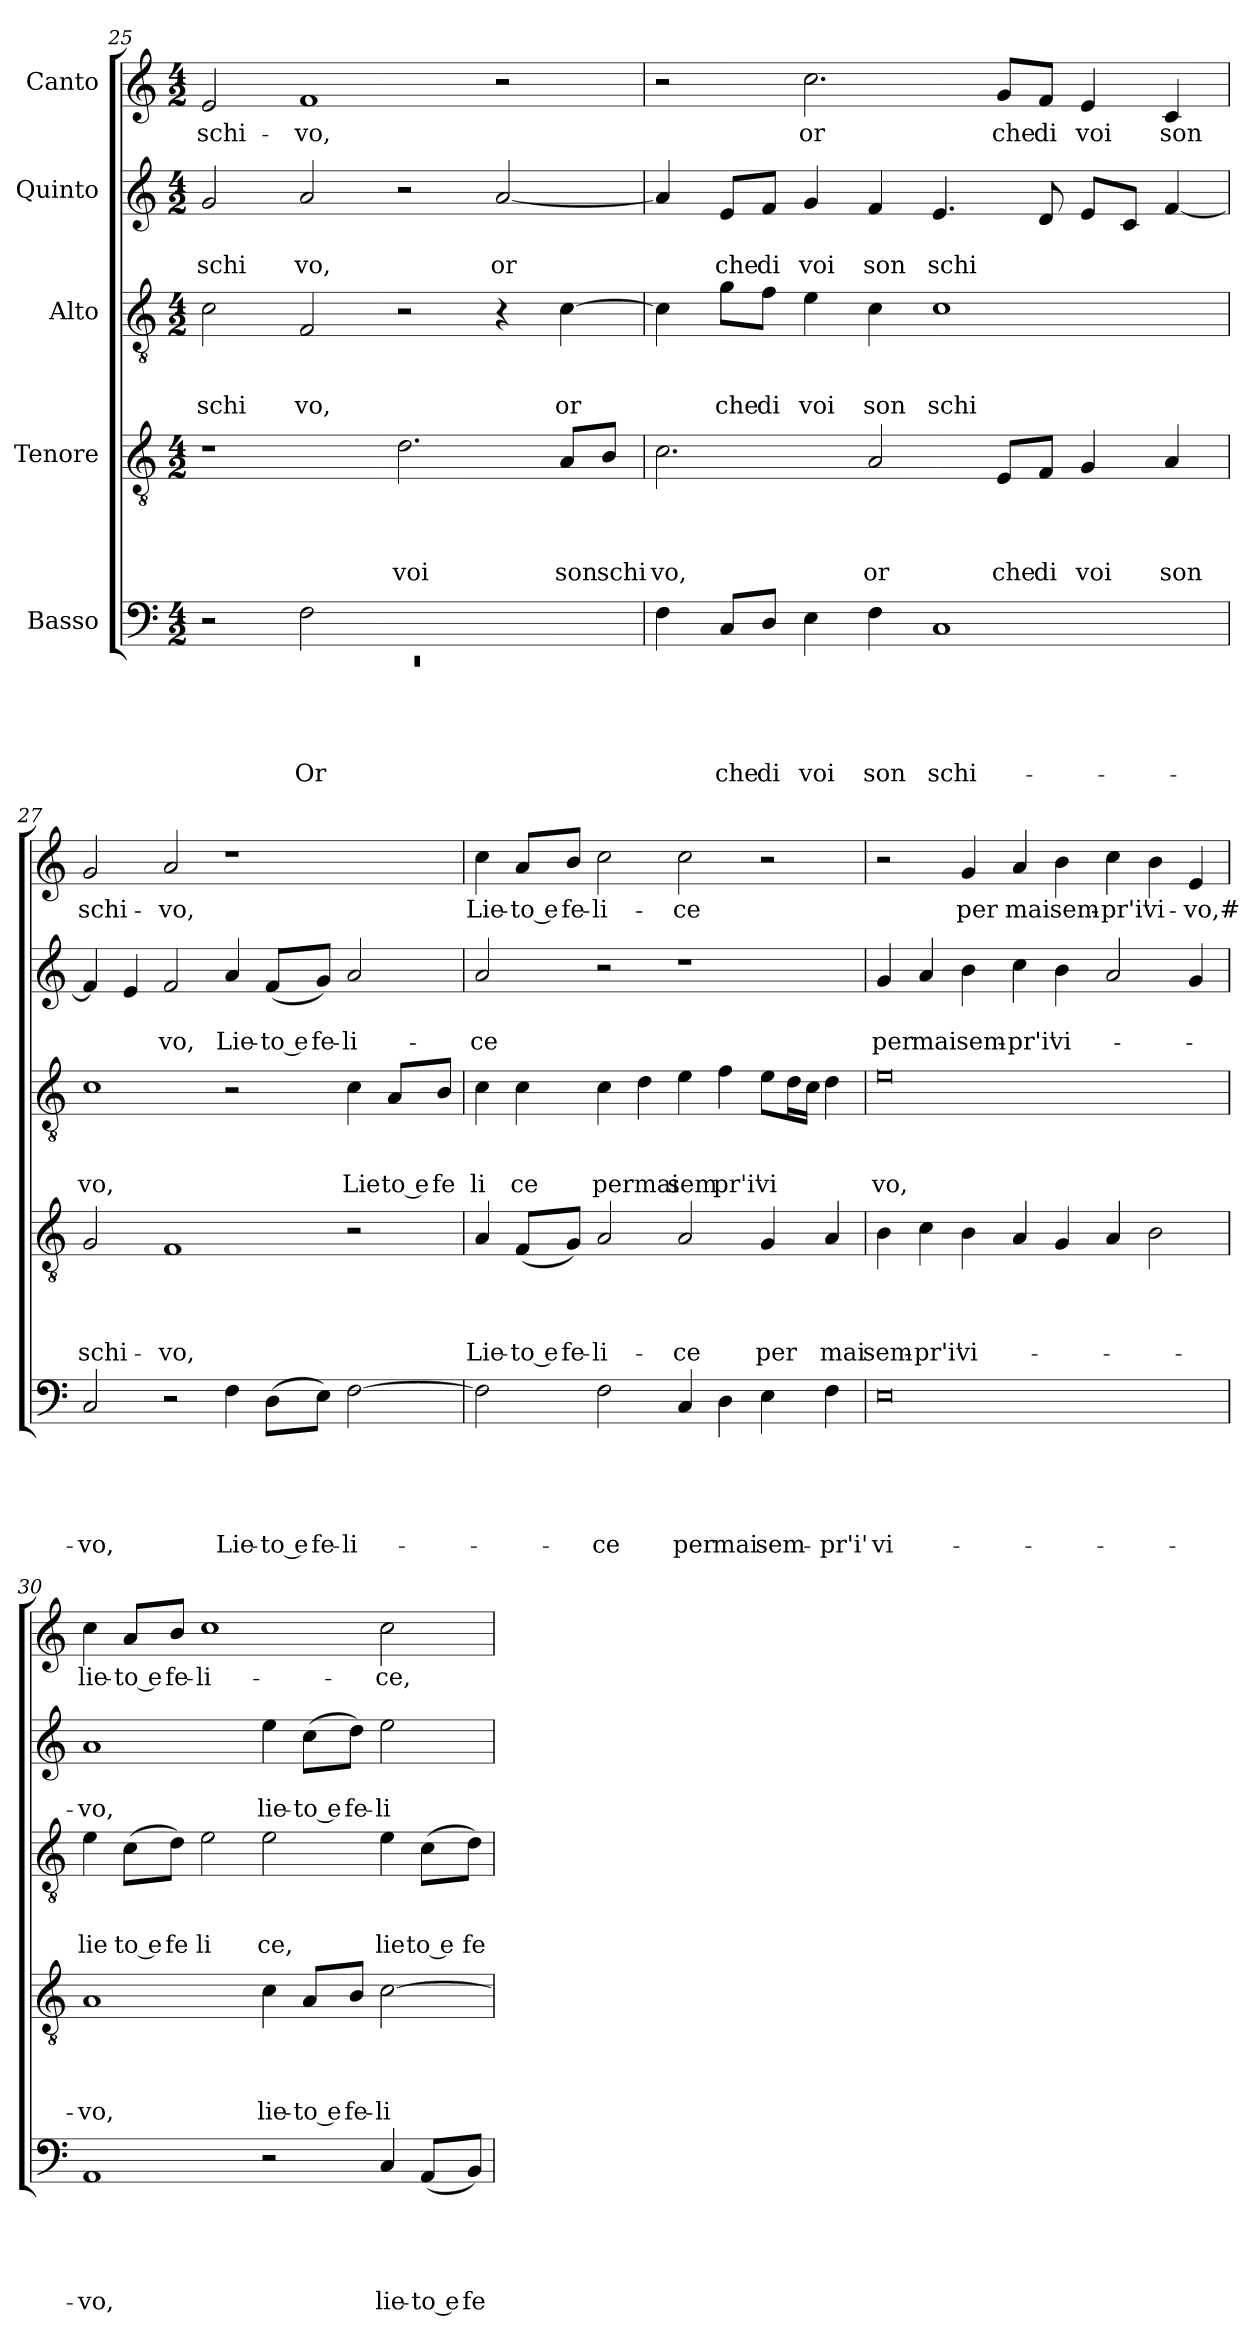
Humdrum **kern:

**kern	**text	**text	**text	**text	**text	**kern	**text	**text	**text	**text	**kern	**text	**text	**text	**kern	**text	**text	**kern	**text
*part5	*part5	*part5	*part5	*part5	*part5	*part4	*part4	*part4	*part4	*part4	*part3	*part3	*part3	*part3	*part2	*part2	*part2	*part1	*part1
*staff5	*staff5	*staff5	*staff5	*staff5	*staff5	*staff4	*staff4	*staff4	*staff4	*staff4	*staff3	*staff3	*staff3	*staff3	*staff2	*staff2	*staff2	*staff1	*staff1
*I"Basso	*	*	*	*	*	*I"Tenore	*	*	*	*	*I"Alto	*	*	*	*I"Quinto	*	*	*I"Canto	*
*clefF4	*	*	*	*	*	*clefGv2	*	*	*	*	*clefGv2	*	*	*	*clefG2	*	*	*clefG2	*
*k[]	*	*	*	*	*	*k[]	*	*	*	*	*k[]	*	*	*	*k[]	*	*	*k[]	*
*C:	*	*	*	*	*	*C:	*	*	*	*	*C:	*	*	*	*C:	*	*	*C:	*
*M4/2	*	*	*	*	*	*M4/2	*	*	*	*	*M4/2	*	*	*	*M4/2	*	*	*M4/2	*
=25	=25	=25	=25	=25	=25	=25	=25	=25	=25	=25	=25	=25	=25	=25	=25	=25	=25	=25	=25
*^	*	*	*	*	*	*	*	*	*	*	*	*	*	*	*	*	*	*	*
!	!LO:N:vis=1	!	!	!	!	!	!	!	!	!	!	!	!	!	!LO:LY:b	!	!	!LO:LY:b	!	!LO:LY:b
*	*^	*	*	*	*	*	*	*	*	*	*	*	*	*	*	*	*	*	*	*
0ryy	0rEE	2r	.	.	.	.	.	1r	.	.	.	.	2c\	.	.	schi	2g/	.	schi	2e/	schi-
!	!	!	!	!	!	!	!LO:LY:b	!	!	!	!	!	!	!	!	!LO:LY:b	!	!	!LO:LY:b	!	!LO:LY:b
.	.	2F\	.	.	.	.	Or	.	.	.	.	.	2F/	.	.	vo,	2a/	.	vo,	1f	-vo,
!	!	!	!	!	!	!	!	!	!	!	!	!LO:LY:b	!	!	!	!	!	!	!	!	!
.	.	1ryy	.	.	.	.	.	2.d\	.	.	.	voi	2r	.	.	.	2r	.	.	.	.
!	!	!	!	!	!	!	!	!	!	!	!	!	!	!	!	!	!	!	!LO:LY:b	!	!
.	.	.	.	.	.	.	.	.	.	.	.	.	4r	.	.	.	[<2a/	.	or	2r	.
!	!	!	!	!	!	!	!	!	!	!	!	!LO:LY:b	!	!	!	!LO:LY:b	!	!	!	!	!
.	.	.	.	.	.	.	.	8A/L	.	.	.	son	[>4c\	.	.	or	.	.	.	.	.
!	!	!	!	!	!	!	!	!	!	!	!	!LO:LY:b	!	!	!	!	!	!	!	!	!
.	.	.	.	.	.	.	.	8B/J	.	.	.	schi	.	.	.	.	.	.	.	.	.
*v	*v	*v	*	*	*	*	*	*	*	*	*	*	*	*	*	*	*	*	*	*	*
=26	=26	=26	=26	=26	=26	=26	=26	=26	=26	=26	=26	=26	=26	=26	=26	=26	=26	=26	=26
!	!	!	!	!	!	!	!	!	!	!LO:LY:b	!	!	!	!	!	!	!	!	!
4F\	.	.	.	.	.	2.c\	.	.	.	vo,	4c\]	.	.	.	4a/]	.	.	2r	.
!	!	!	!	!	!LO:LY:b	!	!	!	!	!	!	!	!	!LO:LY:b	!	!	!LO:LY:b	!	!
8C/L	.	.	.	.	che	.	.	.	.	.	8g\L	.	.	che	8e/L	.	che	.	.
!	!	!	!	!	!LO:LY:b	!	!	!	!	!	!	!	!	!LO:LY:b	!	!	!LO:LY:b	!	!
8D/J	.	.	.	.	di	.	.	.	.	.	8f\J	.	.	di	8f/J	.	di	.	.
!	!	!	!	!	!LO:LY:b	!	!	!	!	!	!	!	!	!LO:LY:b	!	!	!LO:LY:b	!	!LO:LY:b
4E\	.	.	.	.	voi	.	.	.	.	.	4e\	.	.	voi	4g/	.	voi	2.cc\	or
!	!	!	!	!	!LO:LY:b	!	!	!	!	!LO:LY:b	!	!	!	!LO:LY:b	!	!	!LO:LY:b	!	!
4F\	.	.	.	.	son	2A/	.	.	.	or	4c\	.	.	son	4f/	.	son	.	.
!	!	!	!	!	!LO:LY:b	!	!	!	!	!	!	!	!	!LO:LY:b	!	!	!LO:LY:b	!	!
1C	.	.	.	.	schi-	.	.	.	.	.	1c	.	.	schi	4.e/	.	schi	.	.
!	!	!	!	!	!	!	!	!	!	!LO:LY:b	!	!	!	!	!	!	!	!	!LO:LY:b
.	.	.	.	.	.	8E/L	.	.	.	che	.	.	.	.	.	.	.	8g/L	che
!	!	!	!	!	!	!	!	!	!	!LO:LY:b	!	!	!	!	!	!	!	!	!LO:LY:b
.	.	.	.	.	.	8F/J	.	.	.	di	.	.	.	.	8d/	.	.	8f/J	di
!	!	!	!	!	!	!	!	!	!	!LO:LY:b	!	!	!	!	!	!	!	!	!LO:LY:b
.	.	.	.	.	.	4G/	.	.	.	voi	.	.	.	.	8e/L	.	.	4e/	voi
.	.	.	.	.	.	.	.	.	.	.	.	.	.	.	8c/J	.	.	.	.
!	!	!	!	!	!	!	!	!	!	!LO:LY:b	!	!	!	!	!	!	!	!	!LO:LY:b
.	.	.	.	.	.	4A/	.	.	.	son	.	.	.	.	[>4f/	.	.	4c/	son
!!LO:PB:g=z
=27	=27	=27	=27	=27	=27	=27	=27	=27	=27	=27	=27	=27	=27	=27	=27	=27	=27	=27	=27
!	!	!	!	!	!LO:LY:b	!	!	!	!	!LO:LY:b	!	!	!	!LO:LY:b	!	!	!	!	!LO:LY:b
2C/	.	.	.	.	-vo,	2G/	.	.	.	schi-	1c	.	.	vo,	4f/]	.	.	2g/	schi-
.	.	.	.	.	.	.	.	.	.	.	.	.	.	.	4e/	.	.	.	.
!	!	!	!	!	!	!	!	!	!	!LO:LY:b	!	!	!	!	!	!	!LO:LY:b	!	!LO:LY:b
2r	.	.	.	.	.	1F	.	.	.	-vo,	.	.	.	.	2f/	.	vo,	2a/	-vo,
!	!	!	!	!	!LO:LY:b	!	!	!	!	!	!	!	!	!	!	!	!LO:LY:b	!	!
4F\	.	.	.	.	Lie-	.	.	.	.	.	2r	.	.	.	4a/	.	Lie-	1r	.
!	!	!	!	!	!LO:LY:b:rj	!	!	!	!	!	!	!	!	!	!	!	!LO:LY:b:rj	!	!
(<8D\L	.	.	.	.	-to e	.	.	.	.	.	.	.	.	.	(<8f/L	.	-to e	.	.
!	!	!	!	!	!LO:LY:b	!	!	!	!	!	!	!	!	!	!	!	!LO:LY:b	!	!
8E\J)	.	.	.	.	fe-	.	.	.	.	.	.	.	.	.	8g/J)	.	fe-	.	.
!	!	!	!	!	!LO:LY:b	!	!	!	!	!	!	!	!	!LO:LY:b	!	!	!LO:LY:b	!	!
[>2F\	.	.	.	.	-li-	2r	.	.	.	.	4c\	.	.	Lie	2a/	.	-li-	.	.
!	!	!	!	!	!	!	!	!	!	!	!	!	!	!LO:LY:b:rj	!	!	!	!	!
.	.	.	.	.	.	.	.	.	.	.	8A/L	.	.	to e	.	.	.	.	.
!	!	!	!	!	!	!	!	!	!	!	!	!	!	!LO:LY:b	!	!	!	!	!
.	.	.	.	.	.	.	.	.	.	.	8B/J	.	.	fe	.	.	.	.	.
=28	=28	=28	=28	=28	=28	=28	=28	=28	=28	=28	=28	=28	=28	=28	=28	=28	=28	=28	=28
!	!	!	!	!	!	!	!	!	!	!LO:LY:b	!	!	!	!LO:LY:b	!	!	!LO:LY:b	!	!LO:LY:b
2F\]	.	.	.	.	.	4A/	.	.	.	Lie-	4c\	.	.	li	2a/	.	-ce	4cc\	Lie-
!	!	!	!	!	!	!	!	!	!	!LO:LY:b:rj	!	!	!	!LO:LY:b	!	!	!	!	!LO:LY:b:rj
.	.	.	.	.	.	(<8F/L	.	.	.	-to e	4c\	.	.	ce	.	.	.	8a/L	-to e
!	!	!	!	!	!	!	!	!	!	!LO:LY:b	!	!	!	!	!	!	!	!	!LO:LY:b
.	.	.	.	.	.	8G/J)	.	.	.	fe-	.	.	.	.	.	.	.	8b/J	fe-
!	!	!	!	!	!LO:LY:b	!	!	!	!	!LO:LY:b	!	!	!	!LO:LY:b	!	!	!	!	!LO:LY:b
2F\	.	.	.	.	-ce	2A/	.	.	.	-li-	4c\	.	.	permai	2r	.	.	2cc\	-li-
.	.	.	.	.	.	.	.	.	.	.	4d\	.	.	.	.	.	.	.	.
!	!	!	!	!	!LO:LY:b	!	!	!	!	!LO:LY:b	!	!	!	!LO:LY:b	!	!	!	!	!LO:LY:b
4C/	.	.	.	.	per	2A/	.	.	.	-ce	4e\	.	.	sem	1r	.	.	2cc\	-ce
!	!	!	!	!	!LO:LY:b	!	!	!	!	!	!	!	!	!LO:LY:b	!	!	!	!	!
4D\	.	.	.	.	mai	.	.	.	.	.	4f\	.	.	pr'i'	.	.	.	.	.
!	!	!	!	!	!LO:LY:b	!	!	!	!	!LO:LY:b	!	!	!	!LO:LY:b	!	!	!	!	!
4E\	.	.	.	.	sem-	4G/	.	.	.	per	8e\L	.	.	vi	.	.	.	2r	.
.	.	.	.	.	.	.	.	.	.	.	16d\L	.	.	.	.	.	.	.	.
.	.	.	.	.	.	.	.	.	.	.	16c\JJ	.	.	.	.	.	.	.	.
!	!	!	!	!	!LO:LY:b	!	!	!	!	!LO:LY:b	!	!	!	!	!	!	!	!	!
4F\	.	.	.	.	-pr'i'	4A/	.	.	.	mai	4d\	.	.	.	.	.	.	.	.
=29	=29	=29	=29	=29	=29	=29	=29	=29	=29	=29	=29	=29	=29	=29	=29	=29	=29	=29	=29
!	!	!	!	!	!LO:LY:b	!	!	!	!	!LO:LY:b	!	!	!	!LO:LY:b	!	!	!LO:LY:b	!	!
0E	.	.	.	.	vi-	4B\	.	.	.	sem-	0e	.	.	vo,	4g/	.	per	2r	.
!	!	!	!	!	!	!	!	!	!	!LO:LY:b	!	!	!	!	!	!	!LO:LY:b	!	!
.	.	.	.	.	.	4c\	.	.	.	-pr'i'	.	.	.	.	4a/	.	mai	.	.
!	!	!	!	!	!	!	!	!	!	!LO:LY:b	!	!	!	!	!	!	!LO:LY:b	!	!LO:LY:b
.	.	.	.	.	.	4B\	.	.	.	vi-	.	.	.	.	4b\	.	sem-	4g/	per
!	!	!	!	!	!	!	!	!	!	!	!	!	!	!	!	!	!LO:LY:b	!	!LO:LY:b
.	.	.	.	.	.	4A/	.	.	.	.	.	.	.	.	4cc\	.	-pr'i'	4a/	mai
!	!	!	!	!	!	!	!	!	!	!	!	!	!	!	!	!	!LO:LY:b	!	!LO:LY:b
.	.	.	.	.	.	4G/	.	.	.	.	.	.	.	.	4b\	.	vi-	4b\	sem-
!	!	!	!	!	!	!	!	!	!	!	!	!	!	!	!	!	!	!	!LO:LY:b
.	.	.	.	.	.	4A/	.	.	.	.	.	.	.	.	2a/	.	.	4cc\	-pr'i'
!	!	!	!	!	!	!	!	!	!	!	!	!	!	!	!	!	!	!	!LO:LY:b
.	.	.	.	.	.	2B\	.	.	.	.	.	.	.	.	.	.	.	4b\	vi-
!	!	!	!	!	!	!	!	!	!	!	!	!	!	!	!	!	!	!	!LO:LY:b:rj
.	.	.	.	.	.	.	.	.	.	.	.	.	.	.	4g/	.	.	4e/	-vo,#
=30	=30	=30	=30	=30	=30	=30	=30	=30	=30	=30	=30	=30	=30	=30	=30	=30	=30	=30	=30
!	!	!	!	!	!LO:LY:b	!	!	!	!	!LO:LY:b	!	!	!	!LO:LY:b	!	!	!LO:LY:b	!	!LO:LY:b
1AA	.	.	.	.	-vo,	1A	.	.	.	-vo,	4e\	.	.	lie	1a	.	-vo,	4cc\	lie-
!	!	!	!	!	!	!	!	!	!	!	!	!	!	!LO:LY:b:rj	!	!	!	!	!LO:LY:b:rj
.	.	.	.	.	.	.	.	.	.	.	(<8c\L	.	.	to e	.	.	.	8a/L	-to e
!	!	!	!	!	!	!	!	!	!	!	!	!	!	!LO:LY:b	!	!	!	!	!LO:LY:b
.	.	.	.	.	.	.	.	.	.	.	8d\J)	.	.	fe	.	.	.	8b/J	fe-
!	!	!	!	!	!	!	!	!	!	!	!	!	!	!LO:LY:b	!	!	!	!	!LO:LY:b
.	.	.	.	.	.	.	.	.	.	.	2e\	.	.	li	.	.	.	1cc	-li-
!	!	!	!	!	!	!	!	!	!	!LO:LY:b	!	!	!	!LO:LY:b	!	!	!LO:LY:b	!	!
2r	.	.	.	.	.	4c\	.	.	.	lie-	2e\	.	.	ce,	4ee\	.	lie-	.	.
!	!	!	!	!	!	!	!	!	!	!LO:LY:b:rj	!	!	!	!	!	!	!LO:LY:b:rj	!	!
.	.	.	.	.	.	8A/L	.	.	.	-to e	.	.	.	.	(<8cc\L	.	-to e	.	.
!	!	!	!	!	!	!	!	!	!	!LO:LY:b	!	!	!	!	!	!	!LO:LY:b	!	!
.	.	.	.	.	.	8B/J	.	.	.	fe-	.	.	.	.	8dd\J)	.	fe-	.	.
!	!	!	!	!	!LO:LY:b	!	!	!	!	!LO:LY:b	!	!	!	!LO:LY:b	!	!	!LO:LY:b	!	!LO:LY:b
4C/	.	.	.	.	lie-	[<2c\	.	.	.	-li-	4e\	.	.	lie	2ee\	.	-li-	2cc\	-ce,
!	!	!	!	!	!LO:LY:b:rj	!	!	!	!	!	!	!	!	!LO:LY:b:rj	!	!	!	!	!
(<8AA/L	.	.	.	.	-to e	.	.	.	.	.	(<8c\L	.	.	to e	.	.	.	.	.
!	!	!	!	!	!LO:LY:b	!	!	!	!	!	!	!	!	!LO:LY:b	!	!	!	!	!
8BB/J)	.	.	.	.	fe-	.	.	.	.	.	8d\J)	.	.	fe	.	.	.	.	.
=	=	=	=	=	=	=	=	=	=	=	=	=	=	=	=	=	=	=	=
*-	*-	*-	*-	*-	*-	*-	*-	*-	*-	*-	*-	*-	*-	*-	*-	*-	*-	*-	*-
